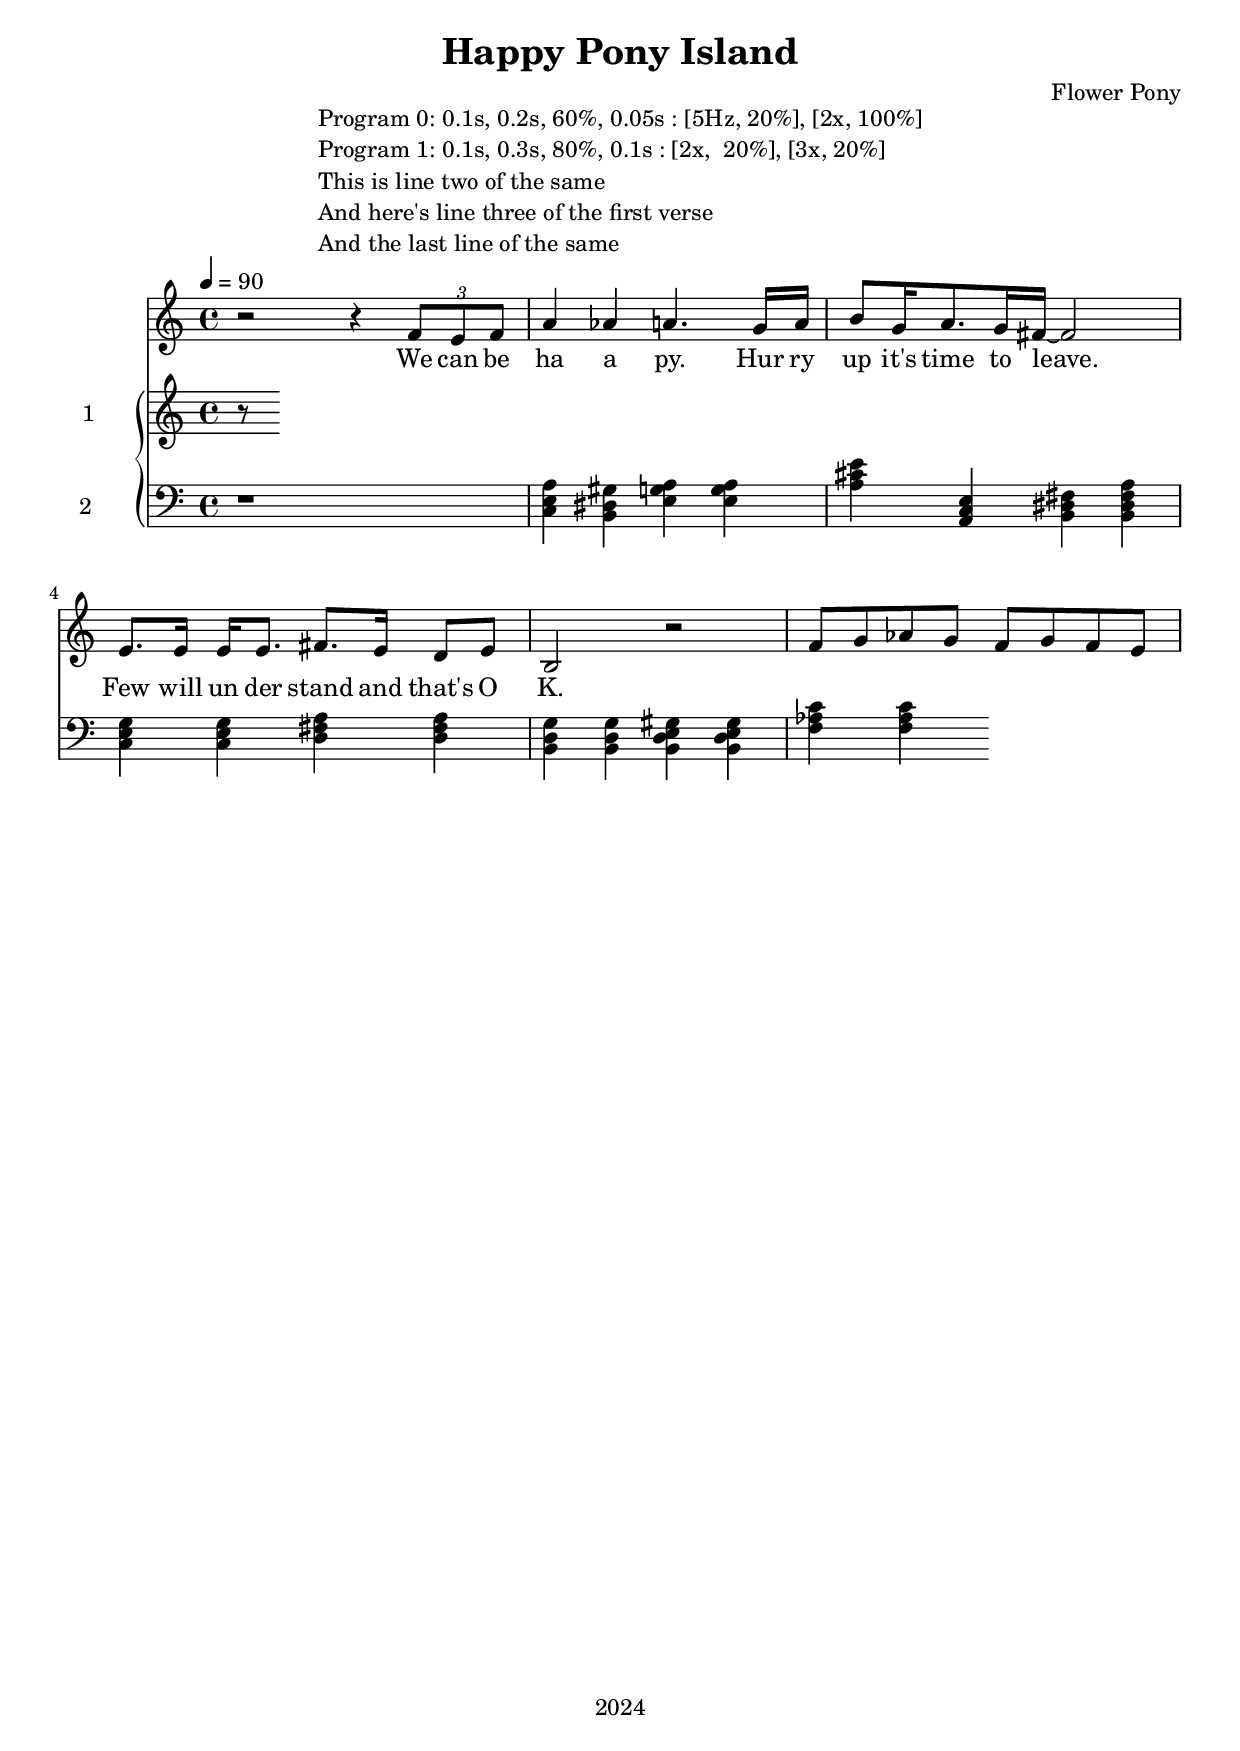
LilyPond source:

\version "2.21.0"

\header {
 date = "2024"
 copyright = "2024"
 title = "Happy Pony Island"
 composer = "Flower Pony"
}


\book {

\markup {
  \fill-line {
    ""
    {
      \column {
        \left-align {
          "Program 0: 0.1s, 0.2s, 60%, 0.05s : [5Hz, 20%], [2x, 100%]"
          "Program 1: 0.1s, 0.3s, 80%, 0.1s : [2x,  20%], [3x, 20%]"
          "This is line two of the same"
          "And here's line three of the first verse"
          "And the last line of the same"
        }
      }
    }
    ""
  }
}

  \score {
  <<
    \new Staff = "singer" <<
      \new Voice = "vocal" { \time 4/4

 % Starting with rests to come in on the fourth count
  r2 r4 
  \tuplet 3/2 { f'8 e'8 f'8 } % Triplet starting on the fourth count
  a'4 aes'4 a'4.
                     g'16 a'16 b'8 g'16 a'8. g'16 fis'16~ fis'2

                     e'8. e'16 e'16 e'8. fis'8. e'16 d'8 e'8 b2 r2

                    f'8 g' aes' g' f' g' f' e' }
      \addlyrics { 

                    We can be ha a py.
                    Hur ry up it's time to leave.
                    Few will un der stand and that's O K. }
                            
    >>
\new PianoStaff = "piano" <<
      \new Staff = "upper" \with {
  instrumentName = "1"
  shortInstrumentName = "1"
}
{
        \set Staff.midiInstrument = "glockenspiel"
        \tempo 4 = 90 % This sets the quarter note (crotchet) to 120 BPM

       \clef treble 
        \time 4/4 


                                        { r }
      }
      \new Staff = "lower" 
\with {
  instrumentName = "2 "
  shortInstrumentName = ""
} { 
        \set Staff.midiInstrument = "grand piano"
        \tempo 4 = 90 % This sets the quarter note (crotchet) to 120 BPM

        \clef bass 
        \time 4/4 
       { r1 <c e a>4 <b, dis gis> <e g a> <e g a> <a cis' e'> <a, c e> <b, dis fis> <b, dis fis a> <c e g> <c e g> <d fis a> <d fis a> <b, d g> <b, d g> <b, d e gis> <b, d e gis> 
         <f aes c'> <f aes c'>} 
      }
    >>


  >>
  \layout { }
  \midi { }
  }
}
